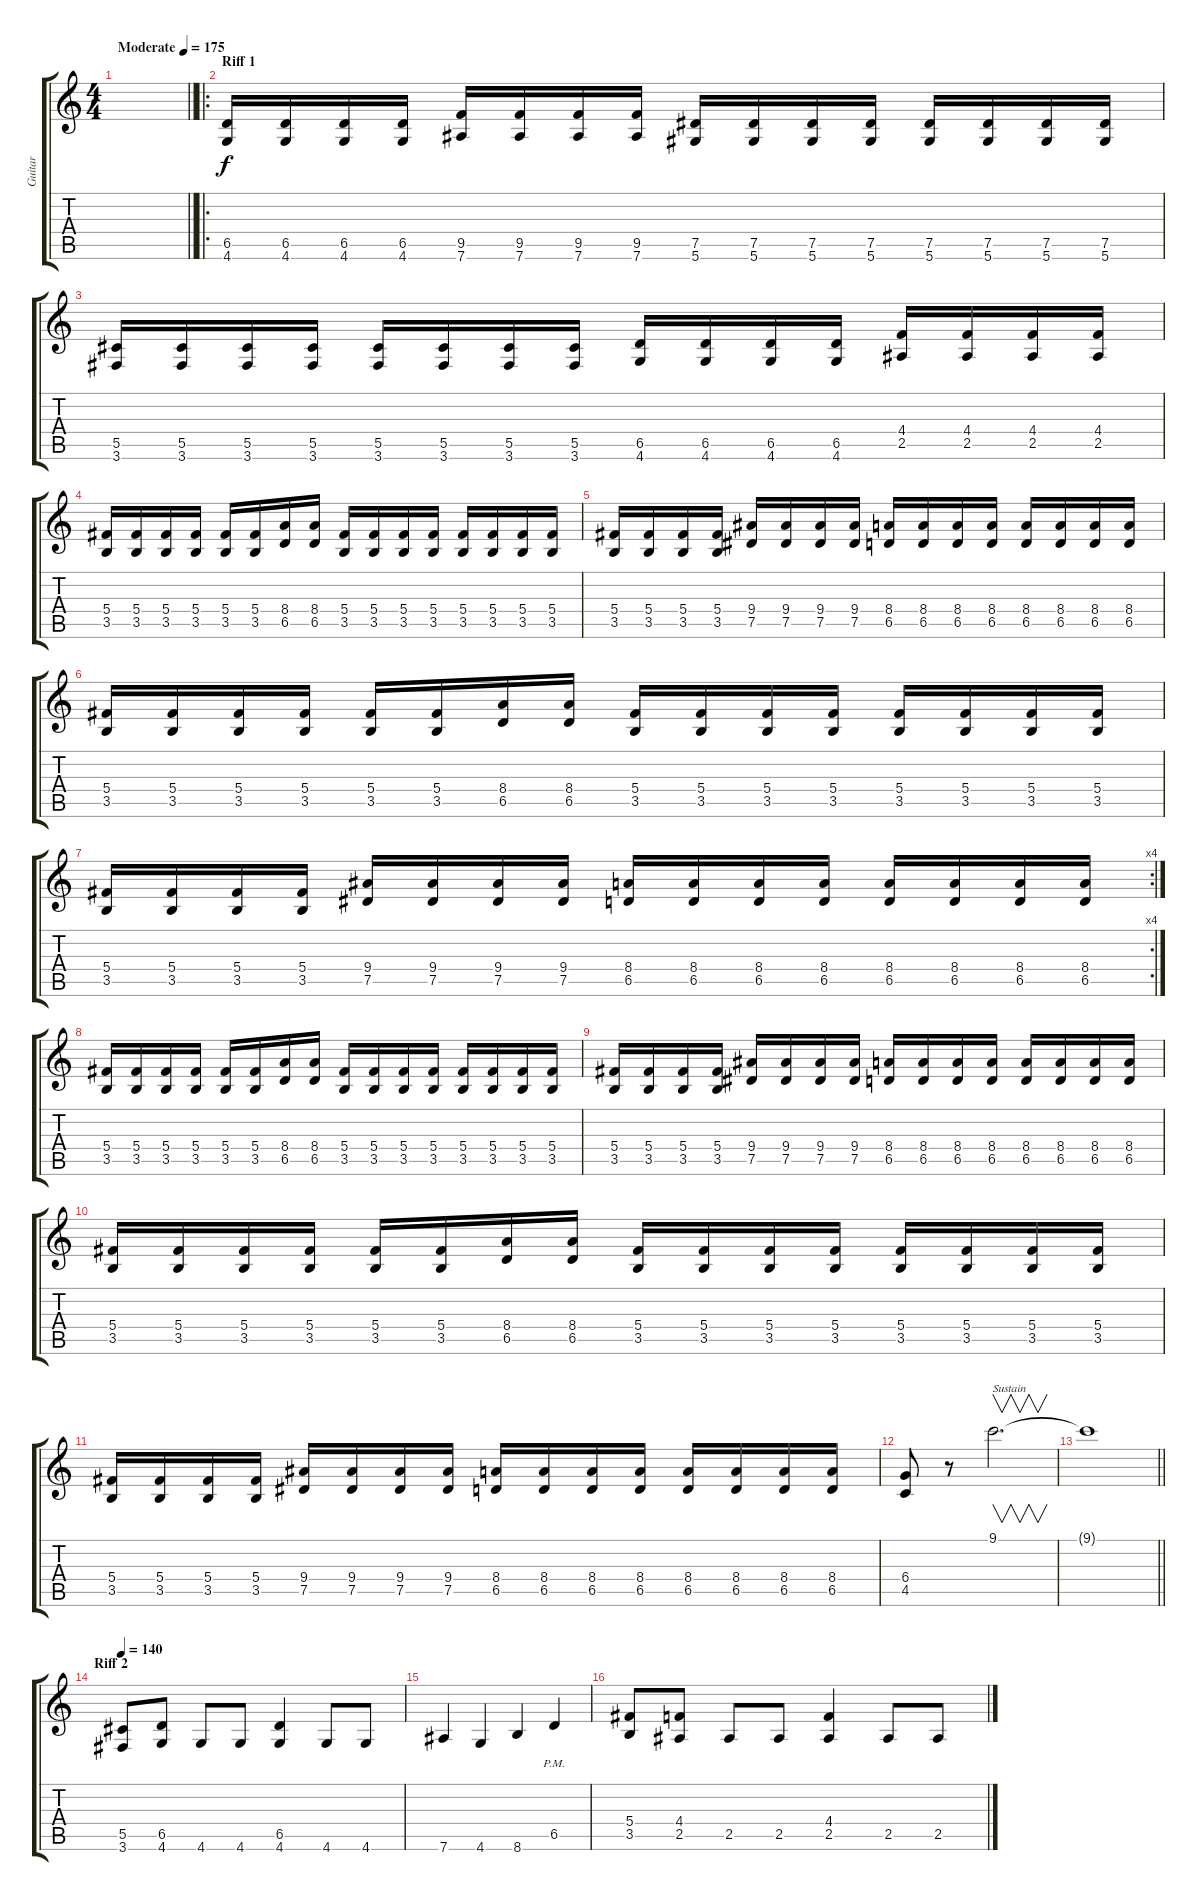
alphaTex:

\track ("Guitar" "Guitar") {instrument distortionguitar}
\staff {score tabs}
\tuning (Eb4 Bb3 Gb3 Db3 Ab2 Eb2) {hide}
\ts (4 4)
\tempo (175 "Moderate")
\clef g2
\barLineRight lightlight
\ks c
|
\ro
\section ("" "Riff 1")
(6.5 4.6).16 (6.5 4.6).16 (6.5 4.6).16 (6.5 4.6).16 (9.5 7.6).16 (9.5 7.6).16 (9.5 7.6).16 (9.5 7.6).16 (7.5 5.6).16 (7.5 5.6).16 (7.5 5.6).16 (7.5 5.6).16 (7.5 5.6).16 (7.5 5.6).16 (7.5 5.6).16 (7.5 5.6).16 |
(5.5 3.6).16 (5.5 3.6).16 (5.5 3.6).16 (5.5 3.6).16 (5.5 3.6).16 (5.5 3.6).16 (5.5 3.6).16 (5.5 3.6).16 (6.5 4.6).16 (6.5 4.6).16 (6.5 4.6).16 (6.5 4.6).16 (4.4 2.5).16 (4.4 2.5).16 (4.4 2.5).16 (4.4 2.5).16 |
(5.4 3.5).16 (5.4 3.5).16 (5.4 3.5).16 (5.4 3.5).16 (5.4 3.5).16 (5.4 3.5).16 (8.4 6.5).16 (8.4 6.5).16 (5.4 3.5).16 (5.4 3.5).16 (5.4 3.5).16 (5.4 3.5).16 (5.4 3.5).16 (5.4 3.5).16 (5.4 3.5).16 (5.4 3.5).16 |
(5.4 3.5).16 (5.4 3.5).16 (5.4 3.5).16 (5.4 3.5).16 (9.4 7.5).16 (9.4 7.5).16 (9.4 7.5).16 (9.4 7.5).16 (8.4 6.5).16 (8.4 6.5).16 (8.4 6.5).16 (8.4 6.5).16 (8.4 6.5).16 (8.4 6.5).16 (8.4 6.5).16 (8.4 6.5).16 |
(5.4 3.5).16 (5.4 3.5).16 (5.4 3.5).16 (5.4 3.5).16 (5.4 3.5).16 (5.4 3.5).16 (8.4 6.5).16 (8.4 6.5).16 (5.4 3.5).16 (5.4 3.5).16 (5.4 3.5).16 (5.4 3.5).16 (5.4 3.5).16 (5.4 3.5).16 (5.4 3.5).16 (5.4 3.5).16 |
\rc 4
(5.4 3.5).16 (5.4 3.5).16 (5.4 3.5).16 (5.4 3.5).16 (9.4 7.5).16 (9.4 7.5).16 (9.4 7.5).16 (9.4 7.5).16 (8.4 6.5).16 (8.4 6.5).16 (8.4 6.5).16 (8.4 6.5).16 (8.4 6.5).16 (8.4 6.5).16 (8.4 6.5).16 (8.4 6.5).16 |
(5.4 3.5).16 (5.4 3.5).16 (5.4 3.5).16 (5.4 3.5).16 (5.4 3.5).16 (5.4 3.5).16 (8.4 6.5).16 (8.4 6.5).16 (5.4 3.5).16 (5.4 3.5).16 (5.4 3.5).16 (5.4 3.5).16 (5.4 3.5).16 (5.4 3.5).16 (5.4 3.5).16 (5.4 3.5).16 |
(5.4 3.5).16 (5.4 3.5).16 (5.4 3.5).16 (5.4 3.5).16 (9.4 7.5).16 (9.4 7.5).16 (9.4 7.5).16 (9.4 7.5).16 (8.4 6.5).16 (8.4 6.5).16 (8.4 6.5).16 (8.4 6.5).16 (8.4 6.5).16 (8.4 6.5).16 (8.4 6.5).16 (8.4 6.5).16 |
(5.4 3.5).16 (5.4 3.5).16 (5.4 3.5).16 (5.4 3.5).16 (5.4 3.5).16 (5.4 3.5).16 (8.4 6.5).16 (8.4 6.5).16 (5.4 3.5).16 (5.4 3.5).16 (5.4 3.5).16 (5.4 3.5).16 (5.4 3.5).16 (5.4 3.5).16 (5.4 3.5).16 (5.4 3.5).16 |
(5.4 3.5).16 (5.4 3.5).16 (5.4 3.5).16 (5.4 3.5).16 (9.4 7.5).16 (9.4 7.5).16 (9.4 7.5).16 (9.4 7.5).16 (8.4 6.5).16 (8.4 6.5).16 (8.4 6.5).16 (8.4 6.5).16 (8.4 6.5).16 (8.4 6.5).16 (8.4 6.5).16 (8.4 6.5).16 |
(6.4 4.5).8 r.8 9.1.2{v d txt "Sustain" volume 9} |
\barLineRight lightlight
9.1{t}.1 |
\section ("" "Riff 2")
\tempo 140
(5.5 3.6).8{volume 13} (6.5 4.6).8 4.6.8 4.6.8 (6.5 4.6).4 4.6.8 4.6.8 |
7.6.4 4.6.4 8.6.4 6.5{pm}.4 |
(5.4 3.5).8 (4.4 2.5).8 2.5.8 2.5.8 (4.4 2.5).4 2.5.8 2.5.8
